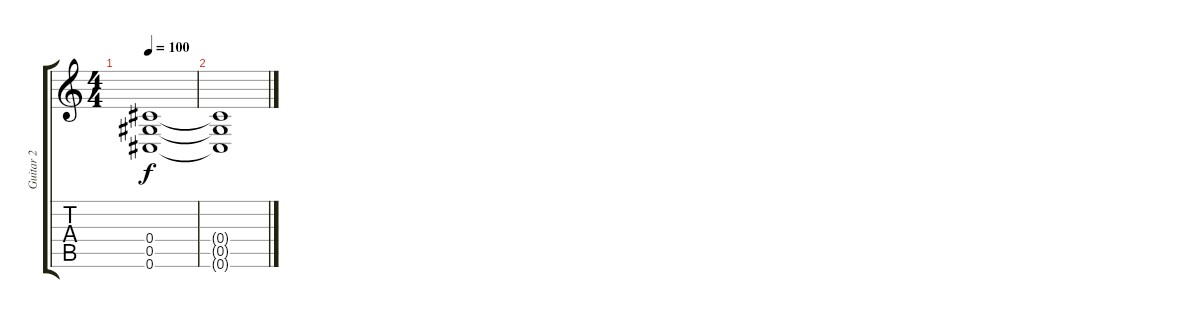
\track ("Guitar 2" "Guitar 2") {instrument overdrivenguitar}
\staff {score tabs}
\tuning (Eb4 Bb3 Gb3 Db3 Ab2 Db2) {hide}
\ts (4 4)
\tempo 100
\clef g2
\ks c
(0.4 0.5 0.6).1{dy f} |
(0.4{t} 0.5{t} 0.6{t}).1
